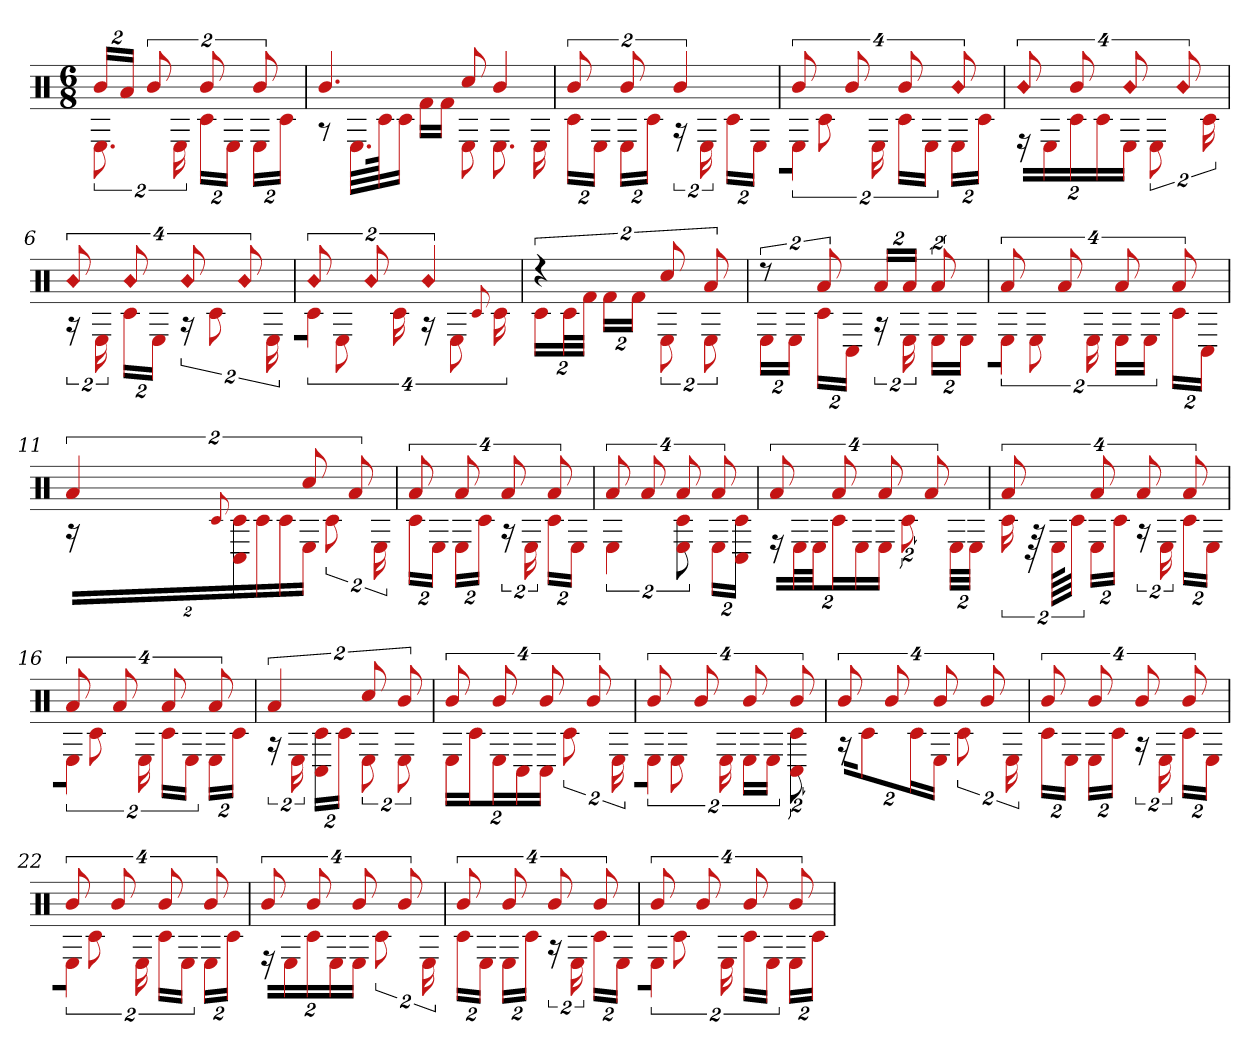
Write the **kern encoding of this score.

**kern
*part1
*staff1
*clefX
*k[]
*M6/8
=1
*^
32%3bL	16%3.E
32%3aJ	.
16%3b	.
.	32%3E
16%3b	32%3c#L
.	32%3EJ
16%3b	32%3EL
.	32%3c#J
=2	=2
4.b	8r
.	32.ELLL
.	64c#Jk
.	16c#JJ
.	16f#LL
.	16f#JJ
8cc#	8E
4b	8.E
.	16E
=3	=3
16%3b	32%3c#L
.	32%3EJ
16%3b	32%3EL
.	32%3c#J
8%3b	32%3r
.	32%3E
.	32%3c#L
.	32%3EJ
=4	=4
16%3b	32%3EJ
.	16%3c#
16%3b	.
.	32%3E
16%3b	32%3c#L
.	32%3EJ
!LO:N:head=diamond	!
16%3b	32%3EL
.	32%3c#J
=5	=5
!LO:N:head=diamond	!
16%3b	32%3r
.	32%3E
16%3b	32%3c#L
.	32%3c#J
!LO:N:head=diamond	!
16%3b	32%3EJ
.	16%3E
!LO:N:head=diamond	!
16%3b	.
.	32%3c#
=6	=6
!LO:N:head=diamond	!
16%3b	32%3r
.	32%3E
!LO:N:head=diamond	!
16%3b	32%3c#L
.	32%3EJ
!LO:N:head=diamond	!
16%3b	32%3r
.	16%3c#
!LO:N:head=diamond	!
16%3b	.
.	32%3E
=7	=7
!LO:N:head=diamond	!
16%3b	32%3c#J
.	16%3E
!LO:N:head=diamond	!
16%3b	.
.	32%3c#
!LO:N:head=diamond	!
8%3b	32%3r
.	16%3E
.	8qqc#
.	32%3c#
=8	=8
8%3r	32%3c#L
.	64%3c#L
.	64%3f#JJ
.	32%3f#L
.	32%3f#J
16%3cc#	16%3E
16%3a	16%3E
=9	=9
16%3r	32%3EL
.	32%3EJ
16%3a	32%3c#L
.	32%3C#J
32%3aL	32%3r
32%3aJ	32%3E
16%3a	32%3EL
.	32%3EJ
=10	=10
16%3a	32%3EJ
.	16%3E
16%3a	.
.	32%3E
16%3a	32%3EL
.	32%3EJ
16%3a	32%3c#L
.	32%3C#J
=11	=11
8%3a	32%3r
.	8qqc#
.	32%3C# 32%3c#
.	32%3c#L
.	32%3c#J
16%3cc#	32%3EJ
.	16%3c#
16%3a	.
.	32%3E
=12	=12
16%3a	32%3c#L
.	32%3EJ
16%3a	32%3EL
.	32%3c#J
16%3a	32%3r
.	32%3E
16%3a	32%3c#L
.	32%3EJ
=13	=13
16%3a	8%3E
16%3a	.
16%3a	16%3E 16%3c#
16%3a	32%3EL
.	32%3C# 32%3c#J
=14	=14
16%3a	32%3r
.	64%3ELL
.	64%3EJJ
16%3a	32%3c#L
.	32%3EJ
16%3a	32%3EJ
.	16%3c#
16%3a	.
.	64%3ELL
.	64%3EJJ
=15	=15
16%3a	32%3c#
.	128%3r
.	128%3EKLL
.	64%3c#JJ
16%3a	32%3EL
.	32%3c#J
16%3a	32%3r
.	32%3E
16%3a	32%3c#L
.	32%3EJ
=16	=16
16%3a	32%3EJ
.	16%3c#
16%3a	.
.	32%3E
16%3a	32%3c#L
.	32%3EJ
16%3a	32%3EL
.	32%3c#J
=17	=17
8%3a	32%3r
.	32%3E
.	32%3C# 32%3c#L
.	32%3c#J
16%3cc#	16%3E
16%3b	16%3E
=18	=18
16%3b	32%3EL
.	32%3c#J
16%3b	32%3EL
.	32%3C#J
16%3b	32%3C#J
.	16%3c#
16%3b	.
.	32%3E
=19	=19
16%3b	32%3EJ
.	16%3E
16%3b	.
.	32%3E
16%3b	32%3EL
.	32%3EJ
16%3b	16%3C# 16%3c#
=20	=20
16%3b	32%3r
.	16%3c#
16%3b	.
.	32%3c#
16%3b	32%3EJ
.	16%3c#
16%3b	.
.	32%3E
=21	=21
16%3b	32%3c#L
.	32%3EJ
16%3b	32%3EL
.	32%3c#J
16%3b	32%3r
.	32%3E
16%3b	32%3c#L
.	32%3EJ
=22	=22
16%3b	32%3EJ
.	16%3c#
16%3b	.
.	32%3E
16%3b	32%3c#L
.	32%3EJ
16%3b	32%3EL
.	32%3c#J
=23	=23
16%3b	32%3r
.	32%3E
16%3b	32%3c#L
.	32%3EJ
16%3b	32%3EJ
.	16%3c#
16%3b	.
.	32%3E
=24	=24
16%3b	32%3c#L
.	32%3EJ
16%3b	32%3EL
.	32%3c#J
16%3b	32%3r
.	32%3E
16%3b	32%3c#L
.	32%3EJ
=25	=25
16%3b	32%3EJ
.	16%3c#
16%3b	.
.	32%3E
16%3b	32%3c#L
.	32%3EJ
16%3b	32%3EL
.	32%3c#J
*v	*v
=
*-
